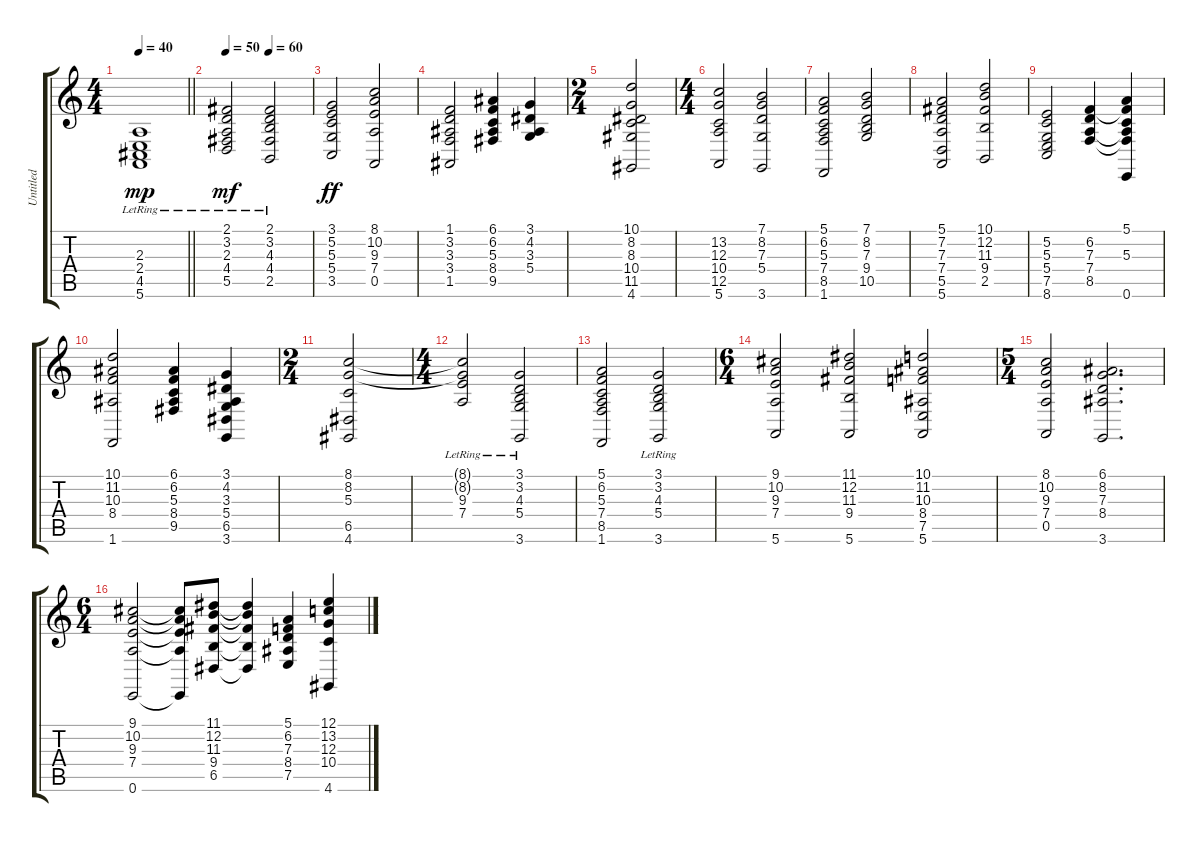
\track ("Untitled" "Untitled") {instrument electricpiano2}
\staff {score tabs}
\tuning (E4 B3 G3 D3 A2 E2) {hide}
\ts (4 4)
\tempo 40
\clef g2
\barLineRight lightlight
\ks c
(2.3{lr} 2.4{lr} 4.5{lr} 5.6{lr}).1{dy mp instrument electricpiano2} |
\tempo 50
\tempo (60 0.5)
(2.1{lr} 3.2{lr} 2.3{lr} 4.4{lr} 5.5{lr}).2{dy mf} (2.1{lr} 3.2{lr} 4.3{lr} 4.4{lr} 2.5{lr}).2 |
(3.1 5.2 5.3 5.4 3.5).2{dy ff} (8.1 10.2 9.3 7.4 0.5).2 |
(1.1 3.2 3.3 3.4 1.5).2 (6.1 6.2 5.3 8.4 9.5).4 (3.1 4.2 3.3 5.4).4 |
\ts (2 4)
(10.1 8.2 8.3 10.4 11.5 4.6).2 |
\ts (4 4)
(13.2 12.3 10.4 12.5 5.6).2 (7.1 8.2 7.3 5.4 3.6).2 |
(5.1 6.2 5.3 7.4 8.5 1.6).2 (7.1 8.2 7.3 9.4 10.5).2 |
(5.1 7.2 7.3 7.4 5.5 5.6).2 (10.1 12.2 11.3 9.4 2.5).2 |
(5.2 5.3 5.4 7.5 8.6).2 (6.2 7.3 7.4 8.5).4 (5.1 6.2{t} 5.3 7.4{t} 8.5{t} 0.6).4 |
(10.1 11.2 10.3 8.4 1.6).2 (6.1 6.2 5.3 8.4 9.5).4 (3.1 4.2 3.3 5.4 6.5 3.6).4 |
\ts (2 4)
(8.1 8.2 5.3 6.5 4.6).2 |
\ts (4 4)
(8.1{t} 8.2{t} 9.3{lr} 7.4{lr}).2 (3.1{lr} 3.2{lr} 4.3{lr} 5.4{lr} 3.6{lr}).2 |
(5.1 6.2 5.3 7.4 8.5 1.6).2 (3.1{lr} 3.2{lr} 4.3{lr} 5.4{lr} 3.6{lr}).2 |
\ts (6 4)
(9.1 10.2 9.3 7.4 5.6).2 (11.1 12.2 11.3 9.4 5.6).2 (10.1 11.2 10.3 8.4 7.5 5.6).2 |
\ts (5 4)
(8.1 10.2 9.3 7.4 0.5).2 (6.1 8.2 7.3 8.4 3.6).2{d} |
\ts (6 4)
(9.1 10.2 9.3 7.4 0.6).2 (9.1{t} 10.2{t} 9.3{t} 7.4{t} 0.6{t}).8 (11.1 12.2 11.3 9.4 6.5).8 (11.1{t} 12.2{t} 11.3{t} 9.4{t} 6.5{t}).4 (5.1 6.2 7.3 8.4 7.5).4 (12.1 13.2 12.3 10.4 4.6).4
